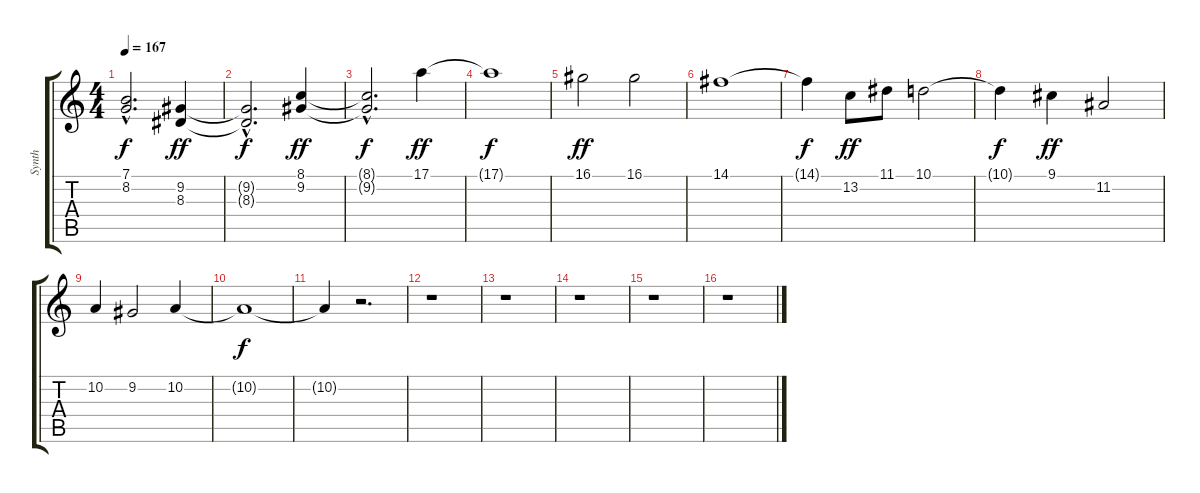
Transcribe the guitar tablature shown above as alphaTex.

\track ("Synth" "Synth") {instrument synthstrings1}
\staff {score tabs}
\tuning (E4 B3 G3 D3 A2 D2) {hide}
\ts (4 4)
\tempo 167
\clef g2
\ks c
(7.1{hac t} 8.2{hac t}).2{d dy f} (9.2 8.3).4{dy ff} |
(9.2{hac t} 8.3{hac t}).2{d dy f} (8.1 9.2).4{dy ff} |
(8.1{hac t} 9.2{hac t}).2{d dy f} 17.1.4{dy ff} |
17.1{t}.1{dy f} |
16.1.2{dy ff} 16.1.2 |
14.1.1 |
14.1{t}.4{dy f} 13.2.8{dy ff} 11.1.8 10.1.2 |
10.1{t}.4{dy f} 9.1.4{dy ff} 11.2.2 |
10.2.4 9.2.2 10.2.4 |
10.2{t}.1{dy f} |
10.2{t}.4 r.2{d} |
r.1 |
r.1 |
r.1 |
r.1 |
r.1
